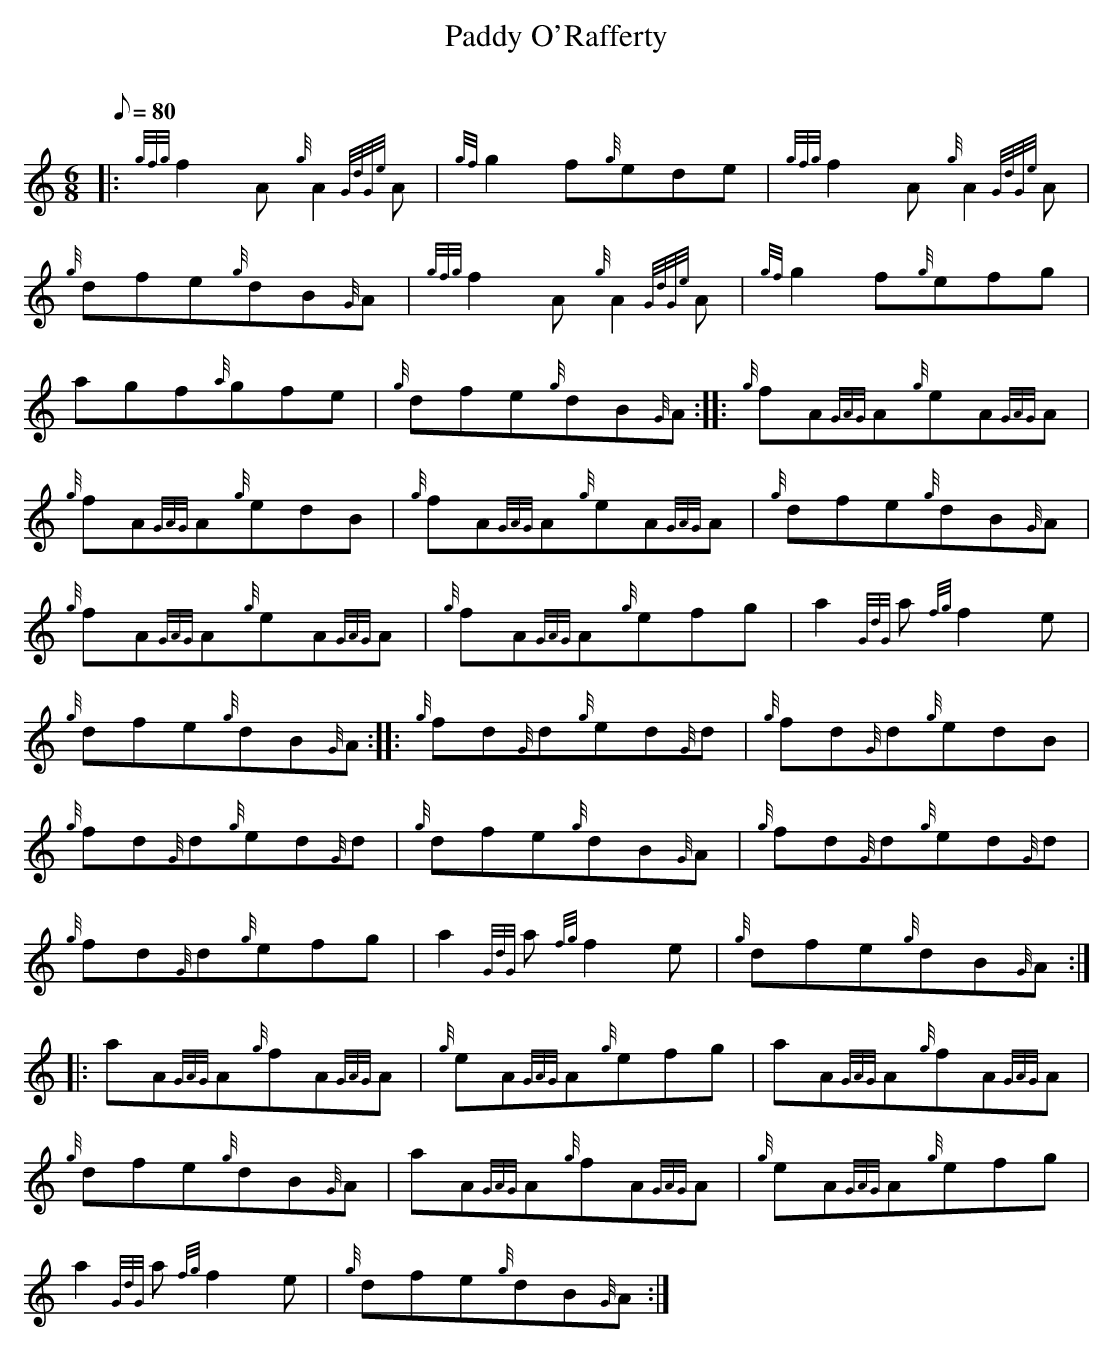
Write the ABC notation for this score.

X:1
T:Paddy O'Rafferty
M:6/8
L:1/8
Q:80
C:
K:HP
|: {gfg}f2A{g}A2{GdGe}A | \
{gf}g2f{g}ede | \
{gfg}f2A{g}A2{GdGe}A |
{g}dfe{g}dB{G}A | \
{gfg}f2A{g}A2{GdGe}A | \
{gf}g2f{g}efg |
agf{a}gfe | \
{g}dfe{g}dB{G}A :: \
{g}fA{GAG}A{g}eA{GAG}A |
{g}fA{GAG}A{g}edB | \
{g}fA{GAG}A{g}eA{GAG}A | \
{g}dfe{g}dB{G}A |
{g}fA{GAG}A{g}eA{GAG}A | \
{g}fA{GAG}A{g}efg | \
a2{GdG}a{fg}f2e |
{g}dfe{g}dB{G}A :: \
{g}fd{G}d{g}ed{G}d | \
{g}fd{G}d{g}edB |
{g}fd{G}d{g}ed{G}d | \
{g}dfe{g}dB{G}A | \
{g}fd{G}d{g}ed{G}d |
{g}fd{G}d{g}efg | \
a2{GdG}a{fg}f2e | \
{g}dfe{g}dB{G}A ::
aA{GAG}A{g}fA{GAG}A | \
{g}eA{GAG}A{g}efg | \
aA{GAG}A{g}fA{GAG}A |
{g}dfe{g}dB{G}A | \
aA{GAG}A{g}fA{GAG}A | \
{g}eA{GAG}A{g}efg |
a2{GdG}a{fg}f2e | \
{g}dfe{g}dB{G}A :|
